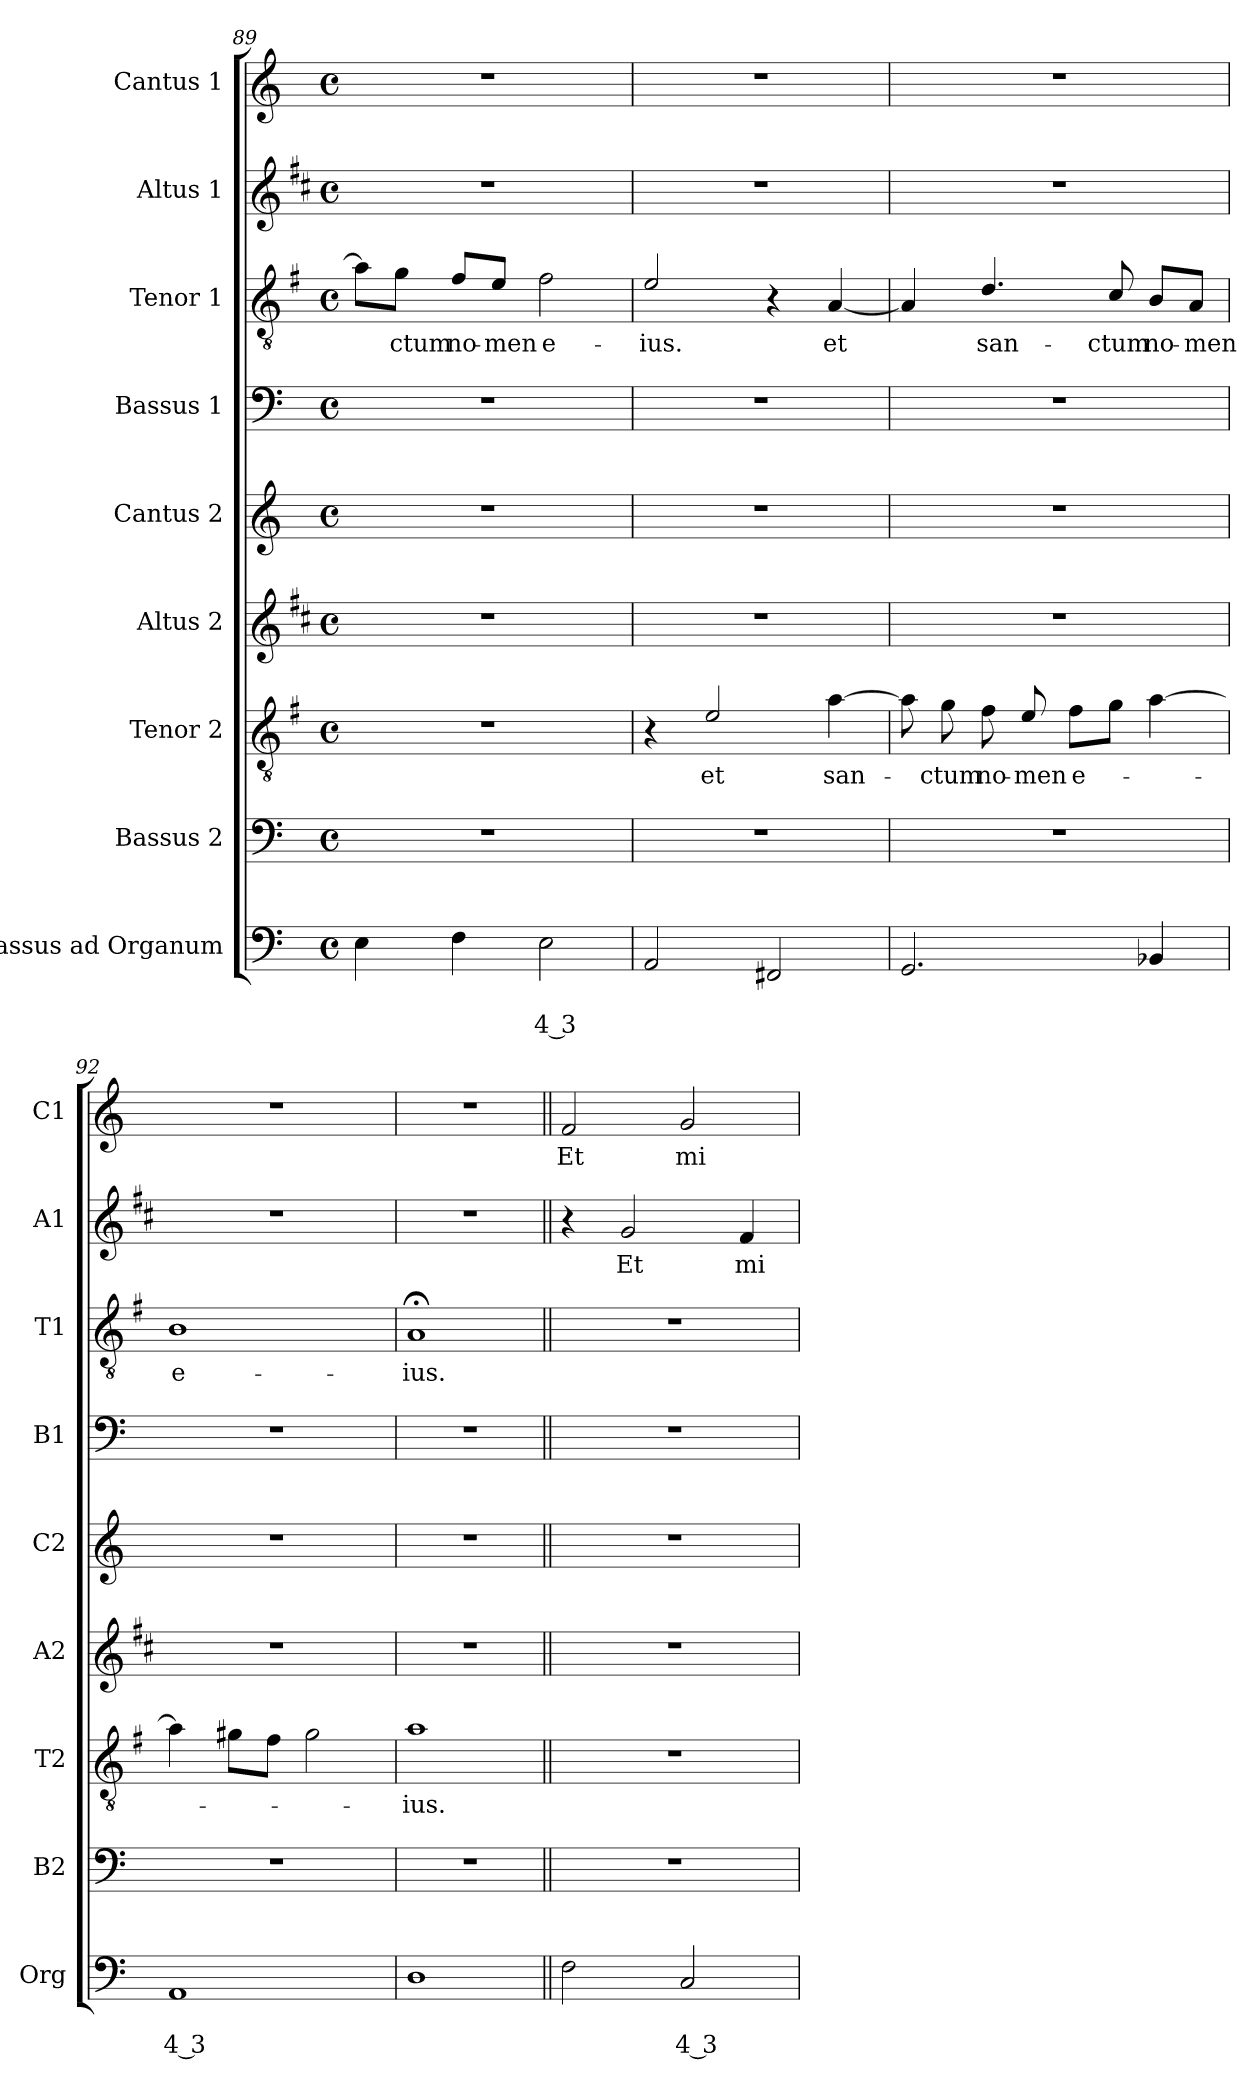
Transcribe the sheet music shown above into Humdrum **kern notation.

**kern	**text	**text	**kern	**kern	**text	**kern	**kern	**kern	**kern	**text	**kern	**text	**kern	**text
*part9	*part9	*part9	*part8	*part7	*part7	*part6	*part5	*part4	*part3	*part3	*part2	*part2	*part1	*part1
*staff9	*staff9	*staff9	*staff8	*staff7	*staff7	*staff6	*staff5	*staff4	*staff3	*staff3	*staff2	*staff2	*staff1	*staff1
*I"Bassus ad Organum	*	*	*I"Bassus 2	*I"Tenor 2	*	*I"Altus 2	*I"Cantus 2	*I"Bassus 1	*I"Tenor 1	*	*I"Altus 1	*	*I"Cantus 1	*
*I'Org	*	*	*I'B2	*I'T2	*	*I'A2	*I'C2	*I'B1	*I'T1	*	*I'A1	*	*I'C1	*
*clefF4	*	*	*clefF4	*clefGv2	*	*clefG2	*clefG2	*clefF4	*clefGv2	*	*clefG2	*	*clefG2	*
*	*	*	*	*ITrd4c7	*	*ITrd1c2	*	*	*ITrd4c7	*	*ITrd1c2	*	*	*
*k[]	*	*	*k[]	*k[]	*	*k[]	*k[]	*k[]	*k[]	*	*k[]	*	*k[]	*
*C:	*	*	*C:	*C:	*	*C:	*C:	*C:	*C:	*	*C:	*	*C:	*
*M4/4	*	*	*M4/4	*M4/4	*	*M4/4	*M4/4	*M4/4	*M4/4	*	*M4/4	*	*M4/4	*
*met(c)	*	*	*met(c)	*met(c)	*	*met(c)	*met(c)	*met(c)	*met(c)	*	*met(c)	*	*met(c)	*
=89	=89	=89	=89	=89	=89	=89	=89	=89	=89	=89	=89	=89	=89	=89
4E\	.	.	1r	1r	.	1r	1r	1r	8d\L]	.	1r	.	1r	.
!	!	!	!	!	!	!	!	!	!	!LO:LY:b	!	!	!	!
.	.	.	.	.	.	.	.	.	8c\J	-ctum	.	.	.	.
!	!	!	!	!	!	!	!	!	!	!LO:LY:b	!	!	!	!
4F\	.	.	.	.	.	.	.	.	8B/L	no-	.	.	.	.
!	!	!	!	!	!	!	!	!	!	!LO:LY:b	!	!	!	!
.	.	.	.	.	.	.	.	.	8A/J	-men	.	.	.	.
!	!	!LO:LY:b	!	!	!	!	!	!	!	!LO:LY:b	!	!	!	!
2E\	.	4 3	.	.	.	.	.	.	2B\	e-	.	.	.	.
=90	=90	=90	=90	=90	=90	=90	=90	=90	=90	=90	=90	=90	=90	=90
!	!	!	!	!	!	!	!	!	!	!LO:LY:b	!	!	!	!
2AA/	.	.	1r	4r	.	1r	1r	1r	2A/	-ius.	1r	.	1r	.
!	!	!	!	!	!LO:LY:b	!	!	!	!	!	!	!	!	!
.	.	.	.	2A/	et	.	.	.	.	.	.	.	.	.
2FF#X/	.	.	.	.	.	.	.	.	4r	.	.	.	.	.
!	!	!	!	!	!LO:LY:b	!	!	!	!	!LO:LY:b	!	!	!	!
.	.	.	.	[4d\	san-	.	.	.	[4D/	et	.	.	.	.
=91	=91	=91	=91	=91	=91	=91	=91	=91	=91	=91	=91	=91	=91	=91
2.GG/	.	.	1r	8d\]	.	1r	1r	1r	4D/]	.	1r	.	1r	.
!	!	!	!	!	!LO:LY:b	!	!	!	!	!	!	!	!	!
.	.	.	.	8c\	-ctum	.	.	.	.	.	.	.	.	.
!	!	!	!	!	!LO:LY:b	!	!	!	!	!LO:LY:b	!	!	!	!
.	.	.	.	8B\	no-	.	.	.	4.G/	san-	.	.	.	.
!	!	!	!	!	!LO:LY:b	!	!	!	!	!	!	!	!	!
.	.	.	.	8A/	-men	.	.	.	.	.	.	.	.	.
!	!	!	!	!	!LO:LY:b	!	!	!	!	!	!	!	!	!
.	.	.	.	8B\L	e-	.	.	.	.	.	.	.	.	.
!	!	!	!	!	!	!	!	!	!	!LO:LY:b	!	!	!	!
.	.	.	.	8c\J	.	.	.	.	8F/	-ctum	.	.	.	.
!	!	!	!	!	!	!	!	!	!	!LO:LY:b	!	!	!	!
4BB-X/	.	.	.	[4d\	.	.	.	.	8E/L	no-	.	.	.	.
!	!	!	!	!	!	!	!	!	!	!LO:LY:b	!	!	!	!
.	.	.	.	.	.	.	.	.	8D/J	-men	.	.	.	.
=92	=92	=92	=92	=92	=92	=92	=92	=92	=92	=92	=92	=92	=92	=92
!	!	!LO:LY:b	!	!	!	!	!	!	!	!LO:LY:b	!	!	!	!
1AA	.	4 3	1r	4d\]	.	1r	1r	1r	1E	e-	1r	.	1r	.
.	.	.	.	8c#X\L	.	.	.	.	.	.	.	.	.	.
.	.	.	.	8B\J	.	.	.	.	.	.	.	.	.	.
.	.	.	.	2c#\	.	.	.	.	.	.	.	.	.	.
=93	=93	=93	=93	=93	=93	=93	=93	=93	=93	=93	=93	=93	=93	=93
!	!	!	!	!	!LO:LY:b	!	!	!	!	!LO:LY:b	!	!	!	!
1D	.	.	1r	1d	-ius.	1r	1r	1r	1D;<	-ius.	1r	.	1r	.
!!LO:PB:g=z
=94||	=94||	=94||	=94||	=94||	=94||	=94||	=94||	=94||	=94||	=94||	=94||	=94||	=94||	=94||
!	!	!	!	!	!	!	!	!	!	!	!	!	!	!LO:LY:b
2F\	.	.	1r	1r	.	1r	1r	1r	1r	.	4r	.	2f/	Et
!	!	!	!	!	!	!	!	!	!	!	!	!LO:LY:b	!	!
.	.	.	.	.	.	.	.	.	.	.	2f/	Et	.	.
!	!	!LO:LY:b	!	!	!	!	!	!	!	!	!	!	!	!LO:LY:b
2C/	.	4 3	.	.	.	.	.	.	.	.	.	.	2g/	mi-
!	!	!	!	!	!	!	!	!	!	!	!	!LO:LY:b	!	!
.	.	.	.	.	.	.	.	.	.	.	4e/	mi-	.	.
=	=	=	=	=	=	=	=	=	=	=	=	=	=	=
*-	*-	*-	*-	*-	*-	*-	*-	*-	*-	*-	*-	*-	*-	*-
